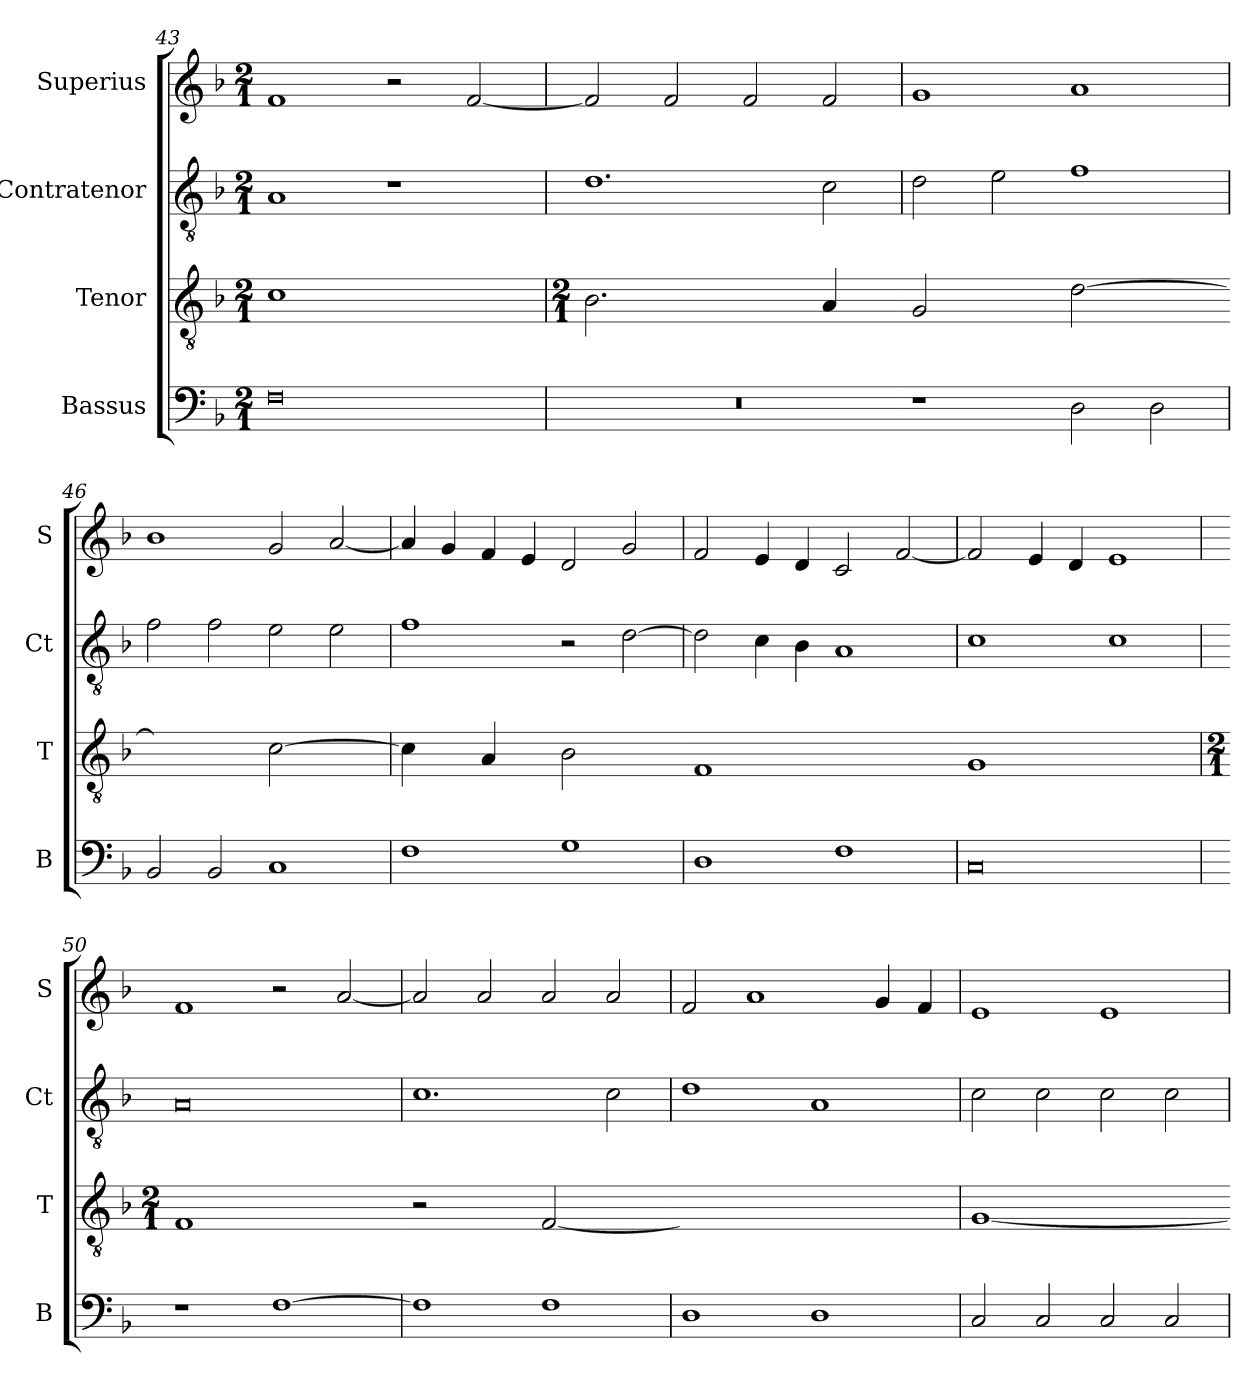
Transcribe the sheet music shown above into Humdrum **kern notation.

**kern	**kern	**kern	**kern
*part4	*part3	*part2	*part1
*staff4	*staff3	*staff2	*staff1
*I"Bassus	*I"Tenor	*I"Contratenor	*I"Superius
*I'B	*I'T	*I'Ct	*I'S
*clefF4	*clefGv2	*clefGv2	*clefG2
*k[b-]	*k[b-]	*k[b-]	*k[b-]
*d:	*d:	*d:	*d:
*M2/1	*M2/1	*M2/1	*M2/1
=43	=43	=43	=43
!	!LO:N:vis=1	!	!
0F	0c	1A	1f
.	.	1r	2r
.	.	.	[2f
=44	=44	=44	=44
*	*M2/1	*	*
!	!LO:N:vis=2.	!	!
0r	1.B-	1.d	2f]
.	.	.	2f
.	.	.	2f
!	!LO:N:vis=4	!	!
.	2A	2c	2f
=45	=45-	=45	=45
!	!LO:N:vis=2	!	!
1r	1G	2d	1g
.	.	2e	.
!	!LO:N:vis=2	!	!
2D	[1d	1f	1a
2D	.	.	.
=46	=46-	=46	=46
!	!LO:N:vis=2	!	!
2BB-	1dyy]	2f	1b-
2BB-	.	2f	.
!	!LO:N:vis=2	!	!
1C	[1c	2e	2g
.	.	2e	[2a
=47	=47	=47	=47
!	!LO:N:vis=4	!	!
1F	2c]	1f	4a]
.	.	.	4g
!	!LO:N:vis=4	!	!
.	2A	.	4f
.	.	.	4e
!	!LO:N:vis=2	!	!
1G	1B-	2r	2d
.	.	[2d	2g
=48	=48-	=48	=48
!	!LO:N:vis=1	!	!
1D	0F	2d]	2f
.	.	4c	4e
.	.	4B-	4d
1F	.	1A	2c
.	.	.	[2f
=49	=49-	=49	=49
!	!LO:N:vis=1	!	!
0C	0G	1c	2f]
.	.	.	4e
.	.	.	4d
.	.	1c	1e
=50	=50	=50	=50
*	*M2/1	*	*
!	!LO:N:vis=1	!	!
1r	0F	0A	1f
[1F	.	.	2r
.	.	.	[2a
=51	=51-	=51	=51
!	!LO:N:vis=2	!	!
1F]	1r	1.c	2a]
.	.	.	2a
!	!LO:N:vis=2	!	!
1F	[1F	.	2a
.	.	2c	2a
=52	=52-	=52	=52
!	!LO:N:vis=1	!	!
1D	0Fyy]	1d	2f
.	.	.	1a
1D	.	1A	.
.	.	.	4g
.	.	.	4f
=53	=53	=53	=53
!	!LO:N:vis=1	!	!
2C	[0G	2c	1e
2C	.	2c	.
2C	.	2c	1e
2C	.	2c	.
=	=-	=	=
*-	*-	*-	*-
